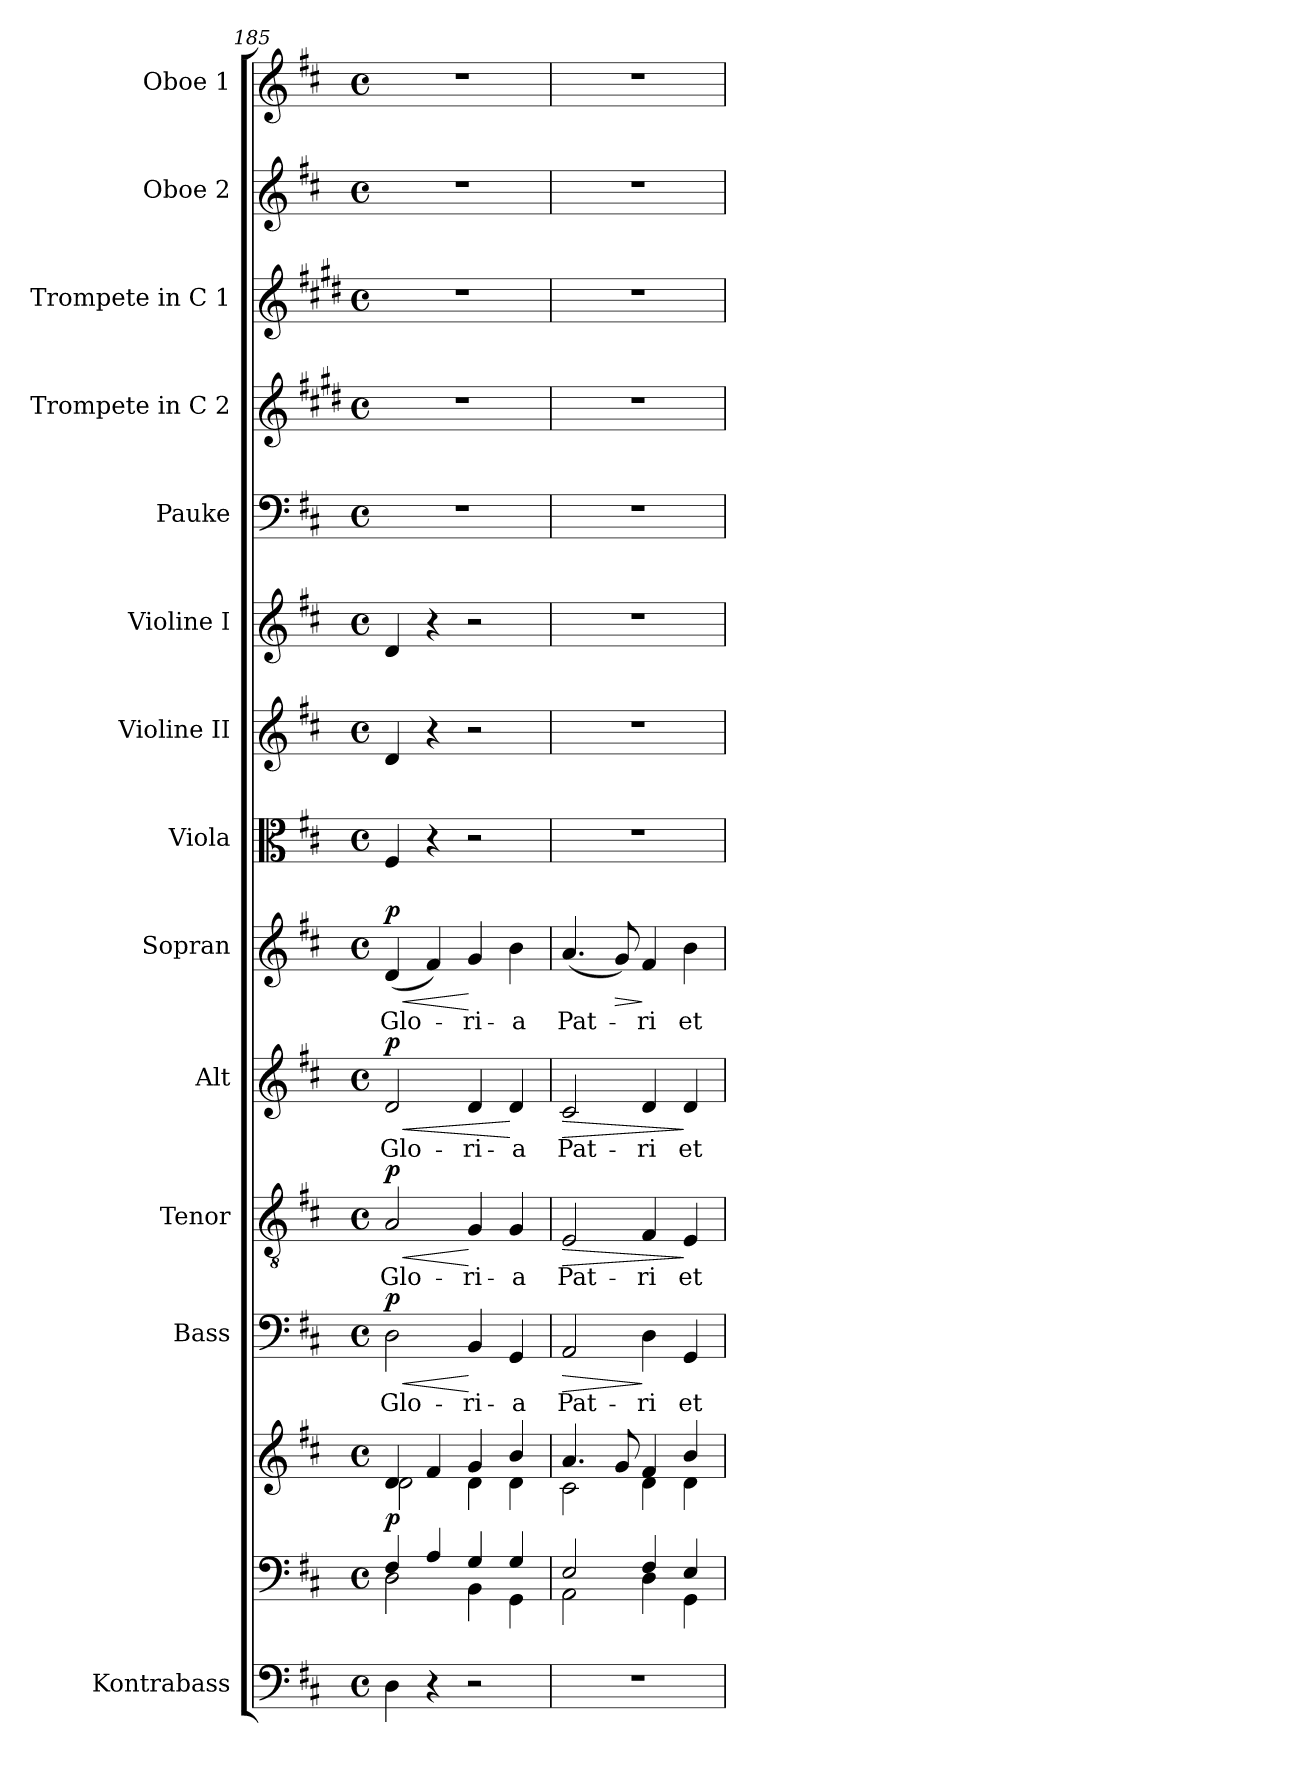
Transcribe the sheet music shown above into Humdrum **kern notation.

**kern	**kern	**kern	**dynam	**kern	**text	**dynam	**kern	**text	**dynam	**kern	**text	**dynam	**kern	**text	**dynam	**kern	**kern	**kern	**kern	**kern	**kern	**kern	**kern
*part14	*part13	*part13	*part13	*part12	*part12	*part12	*part11	*part11	*part11	*part10	*part10	*part10	*part9	*part9	*part9	*part8	*part7	*part6	*part5	*part4	*part3	*part2	*part1
*staff15	*staff14	*staff13	*staff13/14	*staff12	*staff12	*staff12	*staff11	*staff11	*staff11	*staff10	*staff10	*staff10	*staff9	*staff9	*staff9	*staff8	*staff7	*staff6	*staff5	*staff4	*staff3	*staff2	*staff1
*I"Kontrabass	*	*	*	*I"Bass	*	*	*I"Tenor	*	*	*I"Alt	*	*	*I"Sopran	*	*	*I"Viola	*I"Violine II	*I"Violine I	*I"Pauke	*I"Trompete in C 2	*I"Trompete in C 1	*I"Oboe 2	*I"Oboe 1
*I'Kb.	*	*	*	*I'B	*	*	*I'T	*	*	*I'A	*	*	*I'S	*	*	*I'Vla.	*I'Vl. II	*I'Vl. I	*I'Pk.	*	*	*I'Ob. 2	*I'Ob. 1
!!LO:PB:g=z
*clefF4	*clefF4	*clefG2	*	*clefF4	*	*	*clefGv2	*	*	*clefG2	*	*	*clefG2	*	*	*clefC3	*clefG2	*clefG2	*clefF4	*clefG2	*clefG2	*clefG2	*clefG2
*ITrd7c12	*	*	*	*	*	*	*	*	*	*	*	*	*	*	*	*	*	*	*	*ITrd1c2	*ITrd1c2	*	*
*k[f#c#]	*k[f#c#]	*k[f#c#]	*	*k[f#c#]	*	*	*k[f#c#]	*	*	*k[f#c#]	*	*	*k[f#c#]	*	*	*k[f#c#]	*k[f#c#]	*k[f#c#]	*k[f#c#]	*k[f#c#]	*k[f#c#]	*k[f#c#]	*k[f#c#]
*D:	*D:	*D:	*	*D:	*	*	*D:	*	*	*D:	*	*	*D:	*	*	*D:	*D:	*D:	*D:	*D:	*D:	*D:	*D:
*M4/4	*M4/4	*M4/4	*	*M4/4	*	*	*M4/4	*	*	*M4/4	*	*	*M4/4	*	*	*M4/4	*M4/4	*M4/4	*M4/4	*M4/4	*M4/4	*M4/4	*M4/4
*met(c)	*met(c)	*met(c)	*	*met(c)	*	*	*met(c)	*	*	*met(c)	*	*	*met(c)	*	*	*met(c)	*met(c)	*met(c)	*met(c)	*met(c)	*met(c)	*met(c)	*met(c)
=185	=185	=185	=185	=185	=185	=185	=185	=185	=185	=185	=185	=185	=185	=185	=185	=185	=185	=185	=185	=185	=185	=185	=185
*	*^	*^	*	*	*	*	*	*	*	*	*	*	*	*	*	*	*	*	*	*	*	*	*
!	!	!	!	!	!LO:DY:b	!	!LO:LY:b	!LO:HP:b	!	!LO:LY:b	!LO:HP:b	!	!LO:LY:b	!LO:HP:b	!	!LO:LY:b	!LO:HP:b	!	!	!	!	!	!	!	!
!	!	!	!	!	!	!	!	!LO:DY:n=1:a	!	!	!LO:DY:n=1:a	!	!	!LO:DY:n=1:a	!	!	!LO:DY:n=1:a	!	!	!	!	!	!	!	!
4DD\	4F#/	2D\	4d/	2d\	p	2D\	Glo-	< p	2A/	Glo-	< p	2d/	Glo-	< p	(<4d/	Glo-	< p	4F#/	4d/	4d/	1r	1r	1r	1r	1r
4r	4A/	.	4f#/	.	.	.	.	.	.	.	.	.	.	.	4f#/)	.	.	4r	4r	4r	.	.	.	.	.
!	!	!	!	!	!	!	!LO:LY:b	!	!	!LO:LY:b	!	!	!LO:LY:b	!	!	!LO:LY:b	!	!	!	!	!	!	!	!	!
2r	4G/	4BB\	4g/	4d\	.	4BB/	-ri-	[	4G/	-ri-	[	4d/	-ri-	.	4g/	-ri-	[	2r	2r	2r	.	.	.	.	.
!	!	!	!	!	!	!	!LO:LY:b	!	!	!LO:LY:b	!	!	!LO:LY:b	!	!	!LO:LY:b	!	!	!	!	!	!	!	!	!
.	4G/	4GG\	4b/	4d\	.	4GG/	-a	.	4G/	-a	.	4d/	-a	[	4b\	-a	.	.	.	.	.	.	.	.	.
=186	=186	=186	=186	=186	=186	=186	=186	=186	=186	=186	=186	=186	=186	=186	=186	=186	=186	=186	=186	=186	=186	=186	=186	=186	=186
!	!	!	!	!	!	!	!LO:LY:b	!LO:HP:b	!	!LO:LY:b	!LO:HP:b	!	!LO:LY:b	!LO:HP:b	!	!LO:LY:b	!	!	!	!	!	!	!	!	!
1r	2E/	2AA\	4.a/	2c#\	.	2AA/	Pat-	>	2E/	Pat-	>	2c#/	Pat-	>	(<4.a/	Pat-	.	1r	1r	1r	1r	1r	1r	1r	1r
!	!	!	!	!	!	!	!	!	!	!	!	!	!	!	!	!	!LO:HP:b	!	!	!	!	!	!	!	!
.	.	.	8g/	.	.	.	.	.	.	.	.	.	.	.	8g/)	.	>	.	.	.	.	.	.	.	.
!	!	!	!	!	!	!	!LO:LY:b	!	!	!LO:LY:b	!	!	!LO:LY:b	!	!	!LO:LY:b	!	!	!	!	!	!	!	!	!
.	4F#/	4D\	4f#/	4d\	.	4D\	-ri	]	4F#/	-ri	.	4d/	-ri	.	4f#/	-ri	]	.	.	.	.	.	.	.	.
!	!	!	!	!	!	!	!LO:LY:b	!	!	!LO:LY:b	!	!	!LO:LY:b	!	!	!LO:LY:b	!	!	!	!	!	!	!	!	!
.	4E/	4GG\	4b/	4d\	.	4GG/	et	.	4E/	et	]	4d/	et	]	4b\	et	.	.	.	.	.	.	.	.	.
*	*v	*v	*	*	*	*	*	*	*	*	*	*	*	*	*	*	*	*	*	*	*	*	*	*	*
*	*	*v	*v	*	*	*	*	*	*	*	*	*	*	*	*	*	*	*	*	*	*	*	*	*
=	=	=	=	=	=	=	=	=	=	=	=	=	=	=	=	=	=	=	=	=	=	=	=
*-	*-	*-	*-	*-	*-	*-	*-	*-	*-	*-	*-	*-	*-	*-	*-	*-	*-	*-	*-	*-	*-	*-	*-
